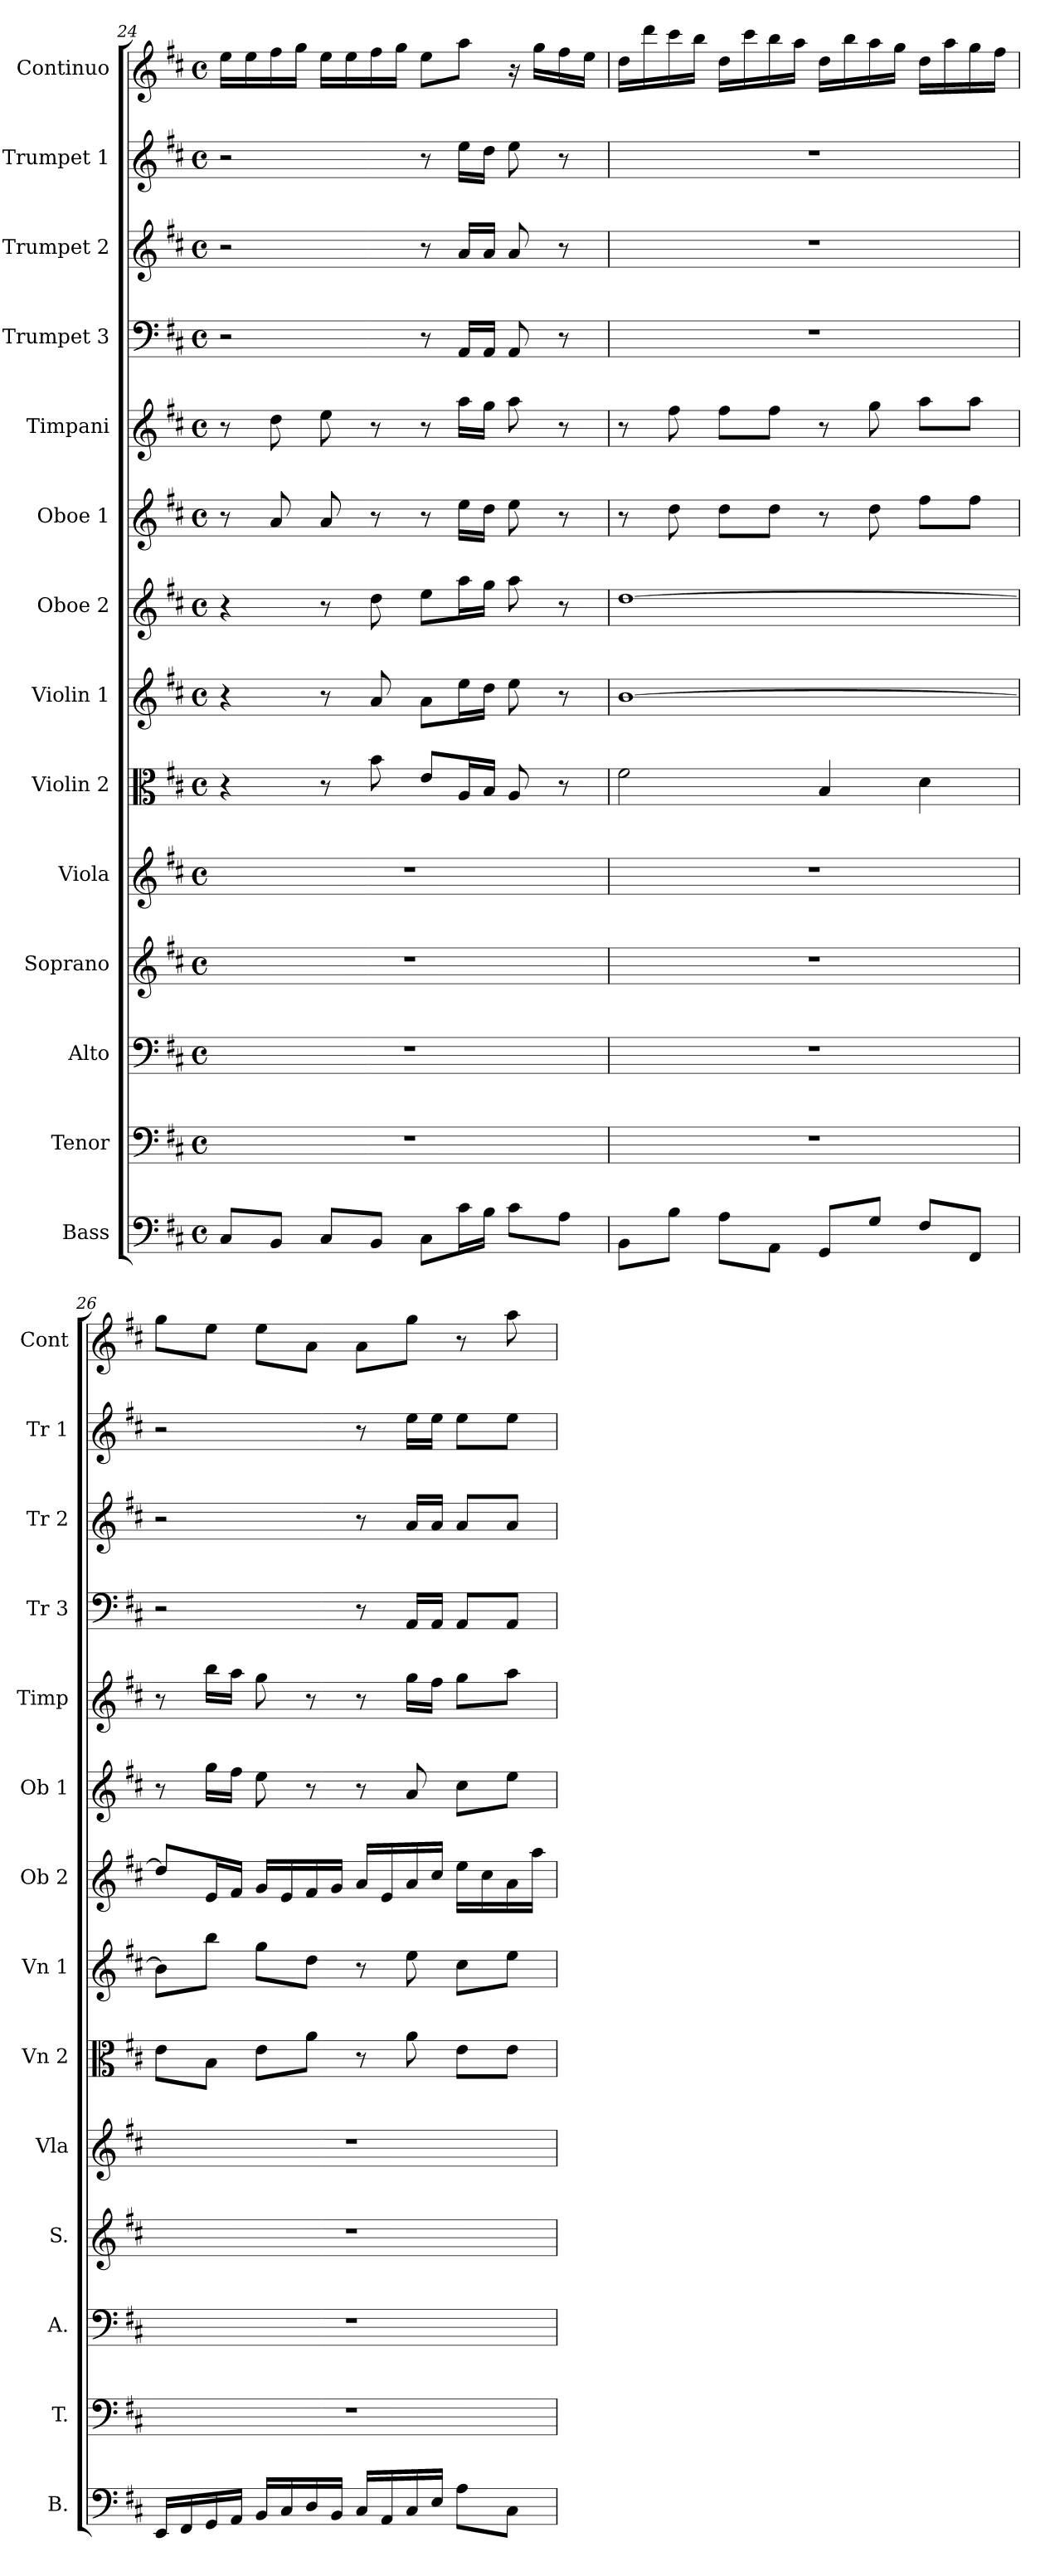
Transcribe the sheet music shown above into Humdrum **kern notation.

**kern	**kern	**kern	**kern	**kern	**kern	**kern	**kern	**kern	**kern	**kern	**kern	**kern	**kern
*part14	*part13	*part12	*part11	*part10	*part9	*part8	*part7	*part6	*part5	*part4	*part3	*part2	*part1
*staff14	*staff13	*staff12	*staff11	*staff10	*staff9	*staff8	*staff7	*staff6	*staff5	*staff4	*staff3	*staff2	*staff1
*I"Bass	*I"Tenor	*I"Alto	*I"Soprano	*I"Viola	*I"Violin 2	*I"Violin 1	*I"Oboe 2	*I"Oboe 1	*I"Timpani	*I"Trumpet 3	*I"Trumpet 2	*I"Trumpet 1	*I"Continuo
*I'B.	*I'T.	*I'A.	*I'S.	*I'Vla	*I'Vn 2	*I'Vn 1	*I'Ob 2	*I'Ob 1	*I'Timp	*I'Tr 3	*I'Tr 2	*I'Tr 1	*I'Cont
!!LO:PB:g=z
*clefF4	*clefF4	*clefF4	*clefG2	*clefG2	*clefC3	*clefG2	*clefG2	*clefG2	*clefG2	*clefF4	*clefG2	*clefG2	*clefG2
*	*	*	*	*	*	*	*	*	*	*	*ITrd1c2	*ITrd1c2	*ITrd1c2
*k[f#c#]	*k[f#c#]	*k[f#c#]	*k[f#c#]	*k[f#c#]	*k[f#c#]	*k[f#c#]	*k[f#c#]	*k[f#c#]	*k[f#c#]	*k[f#c#]	*k[]	*k[]	*k[]
*D:	*D:	*D:	*D:	*D:	*D:	*D:	*D:	*D:	*D:	*D:	*C:	*C:	*C:
*M4/4	*M4/4	*M4/4	*M4/4	*M4/4	*M4/4	*M4/4	*M4/4	*M4/4	*M4/4	*M4/4	*M4/4	*M4/4	*M4/4
*met(c)	*met(c)	*met(c)	*met(c)	*met(c)	*met(c)	*met(c)	*met(c)	*met(c)	*met(c)	*met(c)	*met(c)	*met(c)	*met(c)
=24	=24	=24	=24	=24	=24	=24	=24	=24	=24	=24	=24	=24	=24
8C#/L	1r	1r	1r	1r	4r	4r	4r	8r	8r	2r	2r	2r	16dd\LL
.	.	.	.	.	.	.	.	.	.	.	.	.	16dd\
8BB/J	.	.	.	.	.	.	.	8a/	8dd\	.	.	.	16ee\
.	.	.	.	.	.	.	.	.	.	.	.	.	16ff\JJ
8C#/L	.	.	.	.	8r	8r	8r	8a/	8ee\	.	.	.	16dd\LL
.	.	.	.	.	.	.	.	.	.	.	.	.	16dd\
8BB/J	.	.	.	.	8b\	8a/	8dd\	8r	8r	.	.	.	16ee\
.	.	.	.	.	.	.	.	.	.	.	.	.	16ff\JJ
8C#\L	.	.	.	.	8e/L	8a\L	8ee\L	8r	8r	8r	8r	8r	8dd\L
16c#\L	.	.	.	.	16A/L	16ee\L	16aa\L	16ee\LL	16aa\LL	16AA/LL	16g/LL	16dd\LL	8gg\J
16B\JJ	.	.	.	.	16B/JJ	16dd\JJ	16gg\JJ	16dd\JJ	16gg\JJ	16AA/JJ	16g/JJ	16cc\JJ	.
8c#\L	.	.	.	.	8A/	8ee\	8aa\	8ee\	8aa\	8AA/	8g/	8dd\	16r
.	.	.	.	.	.	.	.	.	.	.	.	.	16ff\LL
8A\J	.	.	.	.	8r	8r	8r	8r	8r	8r	8r	8r	16ee\
.	.	.	.	.	.	.	.	.	.	.	.	.	16dd\JJ
=25	=25	=25	=25	=25	=25	=25	=25	=25	=25	=25	=25	=25	=25
8BB\L	1r	1r	1r	1r	2f#\	[1b	[1dd	8r	8r	1r	1r	1r	16cc\LL
.	.	.	.	.	.	.	.	.	.	.	.	.	16ccc\
8B\J	.	.	.	.	.	.	.	8dd\	8ff#\	.	.	.	16bb\
.	.	.	.	.	.	.	.	.	.	.	.	.	16aa\JJ
8A\L	.	.	.	.	.	.	.	8dd\L	8ff#\L	.	.	.	16cc\LL
.	.	.	.	.	.	.	.	.	.	.	.	.	16bb\
8AA\J	.	.	.	.	.	.	.	8dd\J	8ff#\J	.	.	.	16aa\
.	.	.	.	.	.	.	.	.	.	.	.	.	16gg\JJ
8GG/L	.	.	.	.	4B/	.	.	8r	8r	.	.	.	16cc\LL
.	.	.	.	.	.	.	.	.	.	.	.	.	16aa\
8G/J	.	.	.	.	.	.	.	8dd\	8gg\	.	.	.	16gg\
.	.	.	.	.	.	.	.	.	.	.	.	.	16ff\JJ
8F#/L	.	.	.	.	4d\	.	.	8ff#\L	8aa\L	.	.	.	16cc\LL
.	.	.	.	.	.	.	.	.	.	.	.	.	16gg\
8FF#/J	.	.	.	.	.	.	.	8ff#\J	8aa\J	.	.	.	16ff\
.	.	.	.	.	.	.	.	.	.	.	.	.	16ee\JJ
=26	=26	=26	=26	=26	=26	=26	=26	=26	=26	=26	=26	=26	=26
16EE/LL	1r	1r	1r	1r	8e\L	8b\L]	8dd/L]	8r	8r	2r	2r	2r	8ff\L
16FF#/	.	.	.	.	.	.	.	.	.	.	.	.	.
16GG/	.	.	.	.	8B\J	8bb\J	16e/L	16gg\LL	16bb\LL	.	.	.	8dd\J
16AA/JJ	.	.	.	.	.	.	16f#/JJ	16ff#\JJ	16aa\JJ	.	.	.	.
16BB/LL	.	.	.	.	8e\L	8gg\L	16g/LL	8ee\	8gg\	.	.	.	8dd\L
16C#/	.	.	.	.	.	.	16e/	.	.	.	.	.	.
16D/	.	.	.	.	8a\J	8dd\J	16f#/	8r	8r	.	.	.	8g\J
16BB/JJ	.	.	.	.	.	.	16g/JJ	.	.	.	.	.	.
16C#/LL	.	.	.	.	8r	8r	16a/LL	8r	8r	8r	8r	8r	8g\L
16AA/	.	.	.	.	.	.	16e/	.	.	.	.	.	.
16C#/	.	.	.	.	8a\	8ee\	16a/	8a/	16gg\LL	16AA/LL	16g/LL	16dd\LL	8ff\J
16E/JJ	.	.	.	.	.	.	16cc#/JJ	.	16ff#\JJ	16AA/JJ	16g/JJ	16dd\JJ	.
8A\L	.	.	.	.	8e\L	8cc#\L	16ee\LL	8cc#\L	8gg\L	8AA/L	8g/L	8dd\L	8r
.	.	.	.	.	.	.	16cc#\	.	.	.	.	.	.
8C#\J	.	.	.	.	8e\J	8ee\J	16a\	8ee\J	8aa\J	8AA/J	8g/J	8dd\J	8gg\
.	.	.	.	.	.	.	16aa\JJ	.	.	.	.	.	.
=	=	=	=	=	=	=	=	=	=	=	=	=	=
*-	*-	*-	*-	*-	*-	*-	*-	*-	*-	*-	*-	*-	*-
